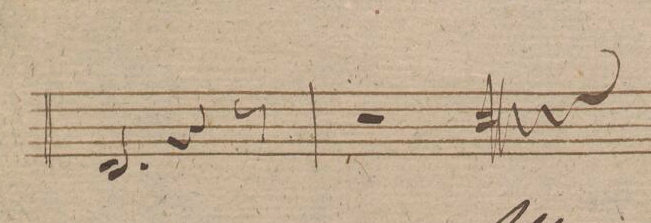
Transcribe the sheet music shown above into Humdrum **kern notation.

**kern	**dynam
*I"Viola.	*
*clefC3	*
*k[f#]	*
*M9/8	*
2.E/	.
4r	.
8r	.
=99	=99
8%9r	.
==	==
*-	*-
